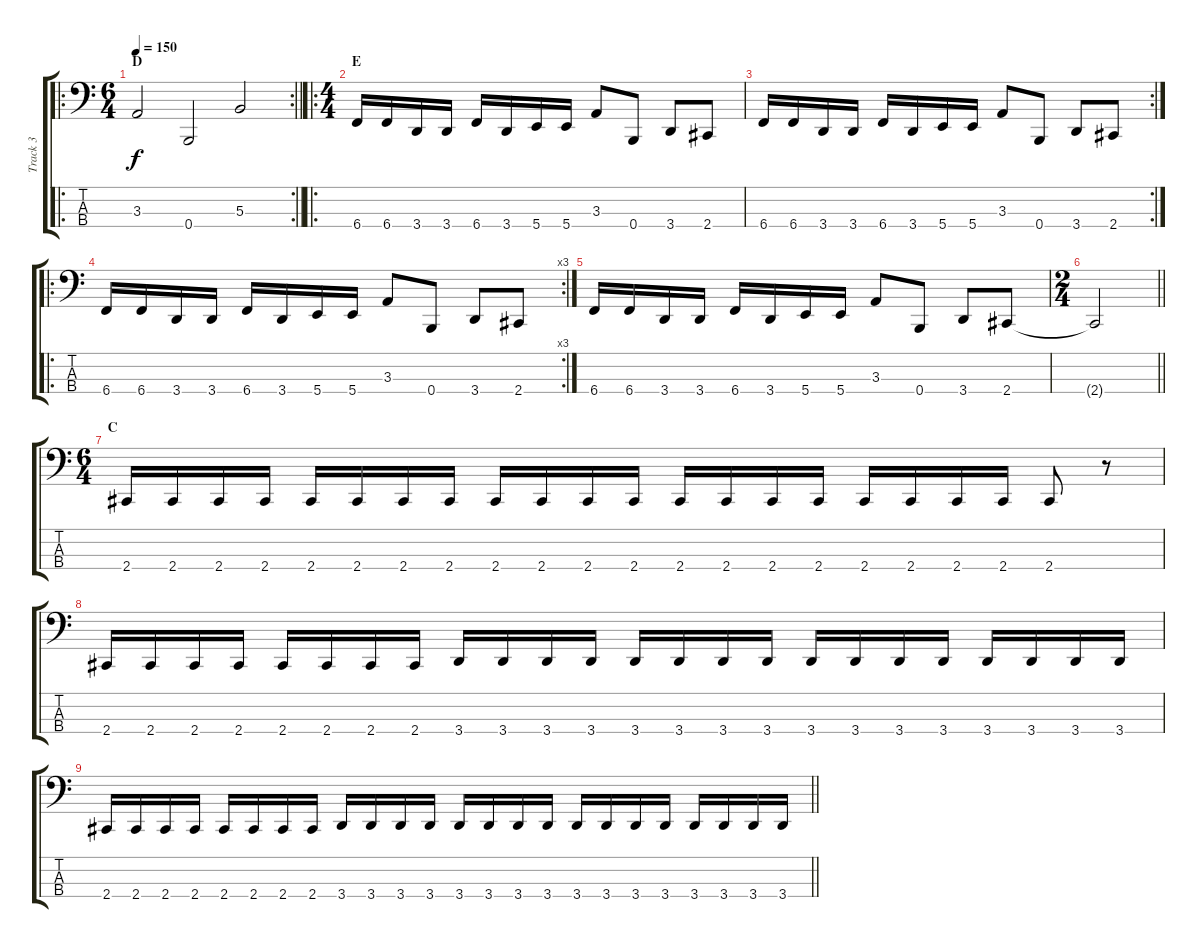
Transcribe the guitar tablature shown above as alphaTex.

\track ("Track 3" "Track 3") {instrument electricbasspick}
\staff {score tabs}
\tuning (E2 B1 Gb1 B0) {hide}
\ro
\rc 2
\ts (6 4)
\section ("" "D")
\tempo 150
\clef f4
\barLineRight lightlight
\ks c
3.3.2{dy f} 0.4.2 5.3.2 |
\ro
\ts (4 4)
\section ("" "E")
6.4.16 6.4.16 3.4.16 3.4.16 6.4.16 3.4.16 5.4.16 5.4.16 3.3.8 0.4.8 3.4.8 2.4.8 |
\rc 2
6.4.16 6.4.16 3.4.16 3.4.16 6.4.16 3.4.16 5.4.16 5.4.16 3.3.8 0.4.8 3.4.8 2.4.8 |
\ro
\rc 3
6.4.16 6.4.16 3.4.16 3.4.16 6.4.16 3.4.16 5.4.16 5.4.16 3.3.8 0.4.8 3.4.8 2.4.8 |
6.4.16 6.4.16 3.4.16 3.4.16 6.4.16 3.4.16 5.4.16 5.4.16 3.3.8 0.4.8 3.4.8 2.4.8 |
\ts (2 4)
\barLineRight lightlight
2.4{t}.2 |
\ts (6 4)
\section ("" "C")
2.4.16 2.4.16 2.4.16 2.4.16 2.4.16 2.4.16 2.4.16 2.4.16 2.4.16 2.4.16 2.4.16 2.4.16 2.4.16 2.4.16 2.4.16 2.4.16 2.4.16 2.4.16 2.4.16 2.4.16 2.4.8 r.8 |
2.4.16 2.4.16 2.4.16 2.4.16 2.4.16 2.4.16 2.4.16 2.4.16 3.4.16 3.4.16 3.4.16 3.4.16 3.4.16 3.4.16 3.4.16 3.4.16 3.4.16 3.4.16 3.4.16 3.4.16 3.4.16 3.4.16 3.4.16 3.4.16 |
\barLineRight lightlight
2.4.16 2.4.16 2.4.16 2.4.16 2.4.16 2.4.16 2.4.16 2.4.16 3.4.16 3.4.16 3.4.16 3.4.16 3.4.16 3.4.16 3.4.16 3.4.16 3.4.16 3.4.16 3.4.16 3.4.16 3.4.16 3.4.16 3.4.16 3.4.16
